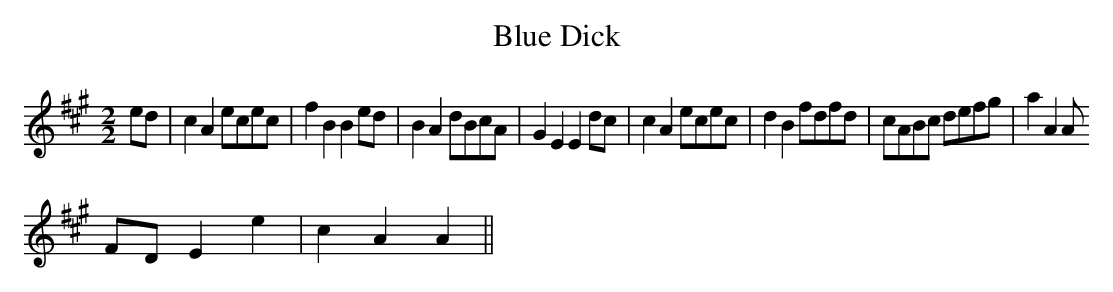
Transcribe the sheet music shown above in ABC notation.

X:1
T:Blue Dick
M:2/2
L:1/8
K:A major
ed|c2A2ecec|f2B2B2ed|B2A2dBcA|G2E2E2dc|c2A2ecec|d2B2fdfd|cABc defg|a2A2A
2:||:e/2f/2g/2|a2A2agfe|a2c2e fg|a2A2agfe|d2B2f2 af|e2e2cAcA|f2f2dBdB|cA
FDE2e2|c2A2A2||
